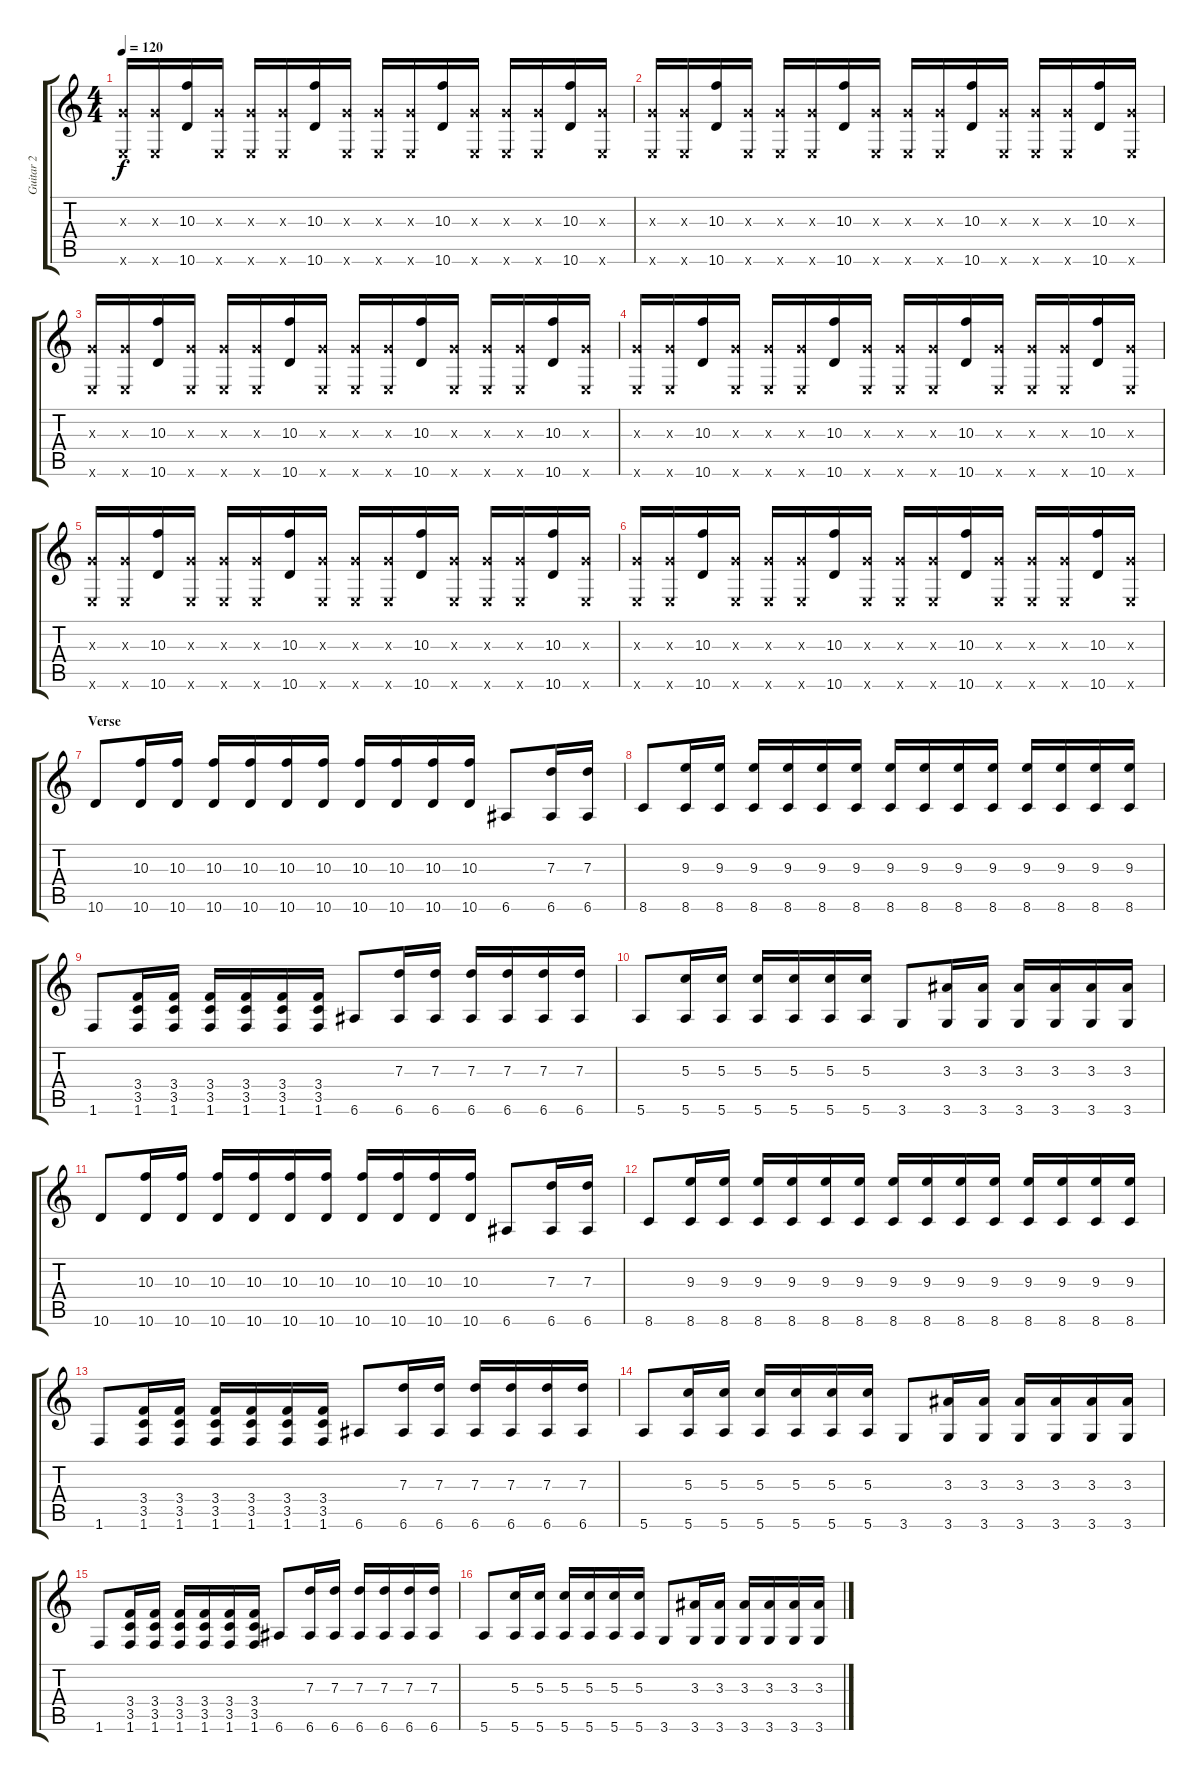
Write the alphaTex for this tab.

\track ("Guitar 2" "Guitar 2") {instrument acousticguitarnylon}
\staff {score tabs}
\tuning (E4 B3 G3 D3 A2 E2) {hide}
\ts (4 4)
\tempo 120
\clef g2
\ks c
(0.3{x} 0.6{x}).16{dy f} (0.3{x} 0.6{x}).16 (10.3 10.6).16 (0.3{x} 0.6{x}).16 (0.3{x} 0.6{x}).16 (0.3{x} 0.6{x}).16 (10.3 10.6).16 (0.3{x} 0.6{x}).16 (0.3{x} 0.6{x}).16 (0.3{x} 0.6{x}).16 (10.3 10.6).16 (0.3{x} 0.6{x}).16 (0.3{x} 0.6{x}).16 (0.3{x} 0.6{x}).16 (10.3 10.6).16 (0.3{x} 0.6{x}).16 |
(0.3{x} 0.6{x}).16 (0.3{x} 0.6{x}).16 (10.3 10.6).16 (0.3{x} 0.6{x}).16 (0.3{x} 0.6{x}).16 (0.3{x} 0.6{x}).16 (10.3 10.6).16 (0.3{x} 0.6{x}).16 (0.3{x} 0.6{x}).16 (0.3{x} 0.6{x}).16 (10.3 10.6).16 (0.3{x} 0.6{x}).16 (0.3{x} 0.6{x}).16 (0.3{x} 0.6{x}).16 (10.3 10.6).16 (0.3{x} 0.6{x}).16 |
(0.3{x} 0.6{x}).16 (0.3{x} 0.6{x}).16 (10.3 10.6).16 (0.3{x} 0.6{x}).16 (0.3{x} 0.6{x}).16 (0.3{x} 0.6{x}).16 (10.3 10.6).16 (0.3{x} 0.6{x}).16 (0.3{x} 0.6{x}).16 (0.3{x} 0.6{x}).16 (10.3 10.6).16 (0.3{x} 0.6{x}).16 (0.3{x} 0.6{x}).16 (0.3{x} 0.6{x}).16 (10.3 10.6).16 (0.3{x} 0.6{x}).16 |
(0.3{x} 0.6{x}).16 (0.3{x} 0.6{x}).16 (10.3 10.6).16 (0.3{x} 0.6{x}).16 (0.3{x} 0.6{x}).16 (0.3{x} 0.6{x}).16 (10.3 10.6).16 (0.3{x} 0.6{x}).16 (0.3{x} 0.6{x}).16 (0.3{x} 0.6{x}).16 (10.3 10.6).16 (0.3{x} 0.6{x}).16 (0.3{x} 0.6{x}).16 (0.3{x} 0.6{x}).16 (10.3 10.6).16 (0.3{x} 0.6{x}).16 |
(0.3{x} 0.6{x}).16 (0.3{x} 0.6{x}).16 (10.3 10.6).16 (0.3{x} 0.6{x}).16 (0.3{x} 0.6{x}).16 (0.3{x} 0.6{x}).16 (10.3 10.6).16 (0.3{x} 0.6{x}).16 (0.3{x} 0.6{x}).16 (0.3{x} 0.6{x}).16 (10.3 10.6).16 (0.3{x} 0.6{x}).16 (0.3{x} 0.6{x}).16 (0.3{x} 0.6{x}).16 (10.3 10.6).16 (0.3{x} 0.6{x}).16 |
(0.3{x} 0.6{x}).16 (0.3{x} 0.6{x}).16 (10.3 10.6).16 (0.3{x} 0.6{x}).16 (0.3{x} 0.6{x}).16 (0.3{x} 0.6{x}).16 (10.3 10.6).16 (0.3{x} 0.6{x}).16 (0.3{x} 0.6{x}).16 (0.3{x} 0.6{x}).16 (10.3 10.6).16 (0.3{x} 0.6{x}).16 (0.3{x} 0.6{x}).16 (0.3{x} 0.6{x}).16 (10.3 10.6).16 (0.3{x} 0.6{x}).16 |
\section ("" "Verse")
10.6.8 (10.3 10.6).16 (10.3 10.6).16 (10.3 10.6).16 (10.3 10.6).16 (10.3 10.6).16 (10.3 10.6).16 (10.3 10.6).16 (10.3 10.6).16 (10.3 10.6).16 (10.3 10.6).16 6.6.8 (7.3 6.6).16 (7.3 6.6).16 |
8.6.8 (9.3 8.6).16 (9.3 8.6).16 (9.3 8.6).16 (9.3 8.6).16 (9.3 8.6).16 (9.3 8.6).16 (9.3 8.6).16 (9.3 8.6).16 (9.3 8.6).16 (9.3 8.6).16 (9.3 8.6).16 (9.3 8.6).16 (9.3 8.6).16 (9.3 8.6).16 |
1.6.8 (3.4 3.5 1.6).16 (3.4 3.5 1.6).16 (3.4 3.5 1.6).16 (3.4 3.5 1.6).16 (3.4 3.5 1.6).16 (3.4 3.5 1.6).16 6.6.8 (7.3 6.6).16 (7.3 6.6).16 (7.3 6.6).16 (7.3 6.6).16 (7.3 6.6).16 (7.3 6.6).16 |
5.6.8 (5.3 5.6).16 (5.3 5.6).16 (5.3 5.6).16 (5.3 5.6).16 (5.3 5.6).16 (5.3 5.6).16 3.6.8 (3.3 3.6).16 (3.3 3.6).16 (3.3 3.6).16 (3.3 3.6).16 (3.3 3.6).16 (3.3 3.6).16 |
10.6.8 (10.3 10.6).16 (10.3 10.6).16 (10.3 10.6).16 (10.3 10.6).16 (10.3 10.6).16 (10.3 10.6).16 (10.3 10.6).16 (10.3 10.6).16 (10.3 10.6).16 (10.3 10.6).16 6.6.8 (7.3 6.6).16 (7.3 6.6).16 |
8.6.8 (9.3 8.6).16 (9.3 8.6).16 (9.3 8.6).16 (9.3 8.6).16 (9.3 8.6).16 (9.3 8.6).16 (9.3 8.6).16 (9.3 8.6).16 (9.3 8.6).16 (9.3 8.6).16 (9.3 8.6).16 (9.3 8.6).16 (9.3 8.6).16 (9.3 8.6).16 |
1.6.8 (3.4 3.5 1.6).16 (3.4 3.5 1.6).16 (3.4 3.5 1.6).16 (3.4 3.5 1.6).16 (3.4 3.5 1.6).16 (3.4 3.5 1.6).16 6.6.8 (7.3 6.6).16 (7.3 6.6).16 (7.3 6.6).16 (7.3 6.6).16 (7.3 6.6).16 (7.3 6.6).16 |
5.6.8 (5.3 5.6).16 (5.3 5.6).16 (5.3 5.6).16 (5.3 5.6).16 (5.3 5.6).16 (5.3 5.6).16 3.6.8 (3.3 3.6).16 (3.3 3.6).16 (3.3 3.6).16 (3.3 3.6).16 (3.3 3.6).16 (3.3 3.6).16 |
1.6.8 (3.4 3.5 1.6).16 (3.4 3.5 1.6).16 (3.4 3.5 1.6).16 (3.4 3.5 1.6).16 (3.4 3.5 1.6).16 (3.4 3.5 1.6).16 6.6.8 (7.3 6.6).16 (7.3 6.6).16 (7.3 6.6).16 (7.3 6.6).16 (7.3 6.6).16 (7.3 6.6).16 |
5.6.8 (5.3 5.6).16 (5.3 5.6).16 (5.3 5.6).16 (5.3 5.6).16 (5.3 5.6).16 (5.3 5.6).16 3.6.8 (3.3 3.6).16 (3.3 3.6).16 (3.3 3.6).16 (3.3 3.6).16 (3.3 3.6).16 (3.3 3.6).16
